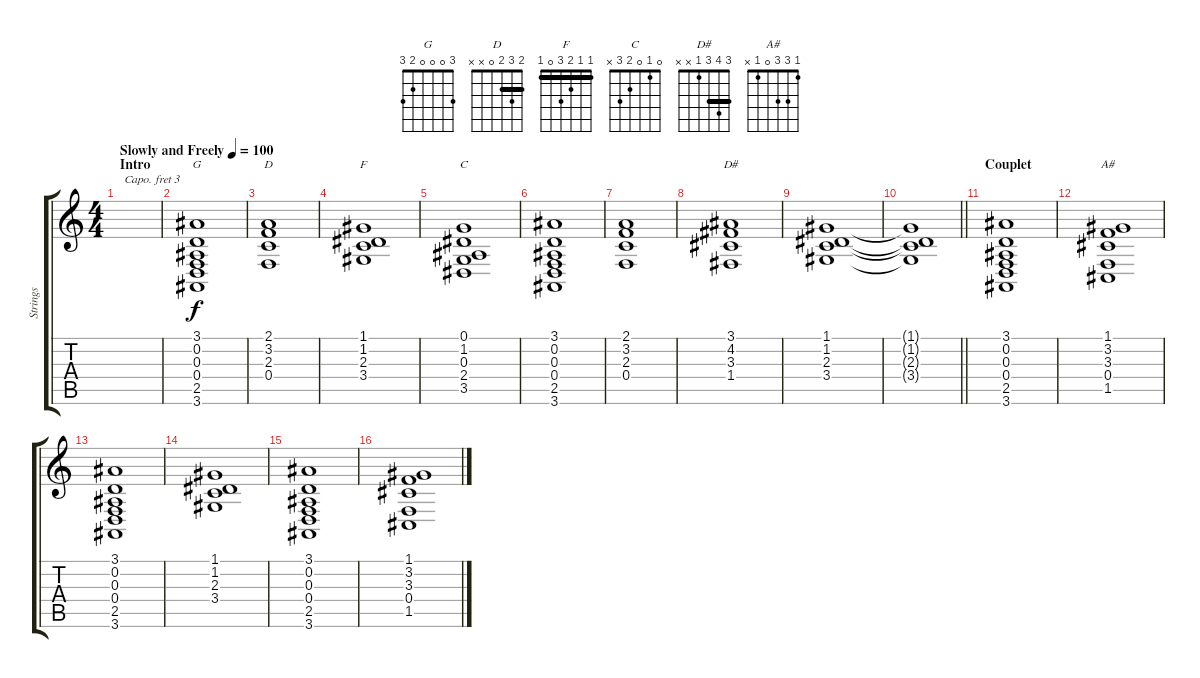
\track ("Strings" "Strings") {instrument tremolostrings}
\staff {score tabs}
\capo 3
\tuning (E4 B3 G3 D3 A2 E2) {hide}
\chord ("G" 3 0 0 0 2 3)
\chord ("D" 2 3 2 0 x x) {barre 2}
\chord ("F" 1 1 2 3 0 1) {barre 1}
\chord ("C" 0 1 0 2 3 x)
\chord ("D#" 3 4 3 1 x x) {barre 3}
\chord ("A#" 1 3 3 0 1 x)
\ts (4 4)
\section ("" "Intro")
\tempo (100 "Slowly and Freely")
\clef g2
\ks c
|
(3.1 0.2 0.3 0.4 2.5 3.6).1{ch "G"} |
(2.1 3.2 2.3 0.4).1{ch "D"} |
(1.1 1.2 2.3 3.4).1{ch "F"} |
(0.1 1.2 0.3 2.4 3.5).1{ch "C"} |
(3.1 0.2 0.3 0.4 2.5 3.6).1 |
(2.1 3.2 2.3 0.4).1 |
(3.1 4.2 3.3 1.4).1{ch "D#"} |
(1.1 1.2 2.3 3.4).1 |
\barLineRight lightlight
(1.1{t} 1.2{t} 2.3{t} 3.4{t}).1 |
\section ("" "Couplet")
(3.1 0.2 0.3 0.4 2.5 3.6).1 |
(1.1 3.2 3.3 0.4 1.5).1{ch "A#"} |
(3.1 0.2 0.3 0.4 2.5 3.6).1 |
(1.1 1.2 2.3 3.4).1 |
(3.1 0.2 0.3 0.4 2.5 3.6).1 |
(1.1 3.2 3.3 0.4 1.5).1
